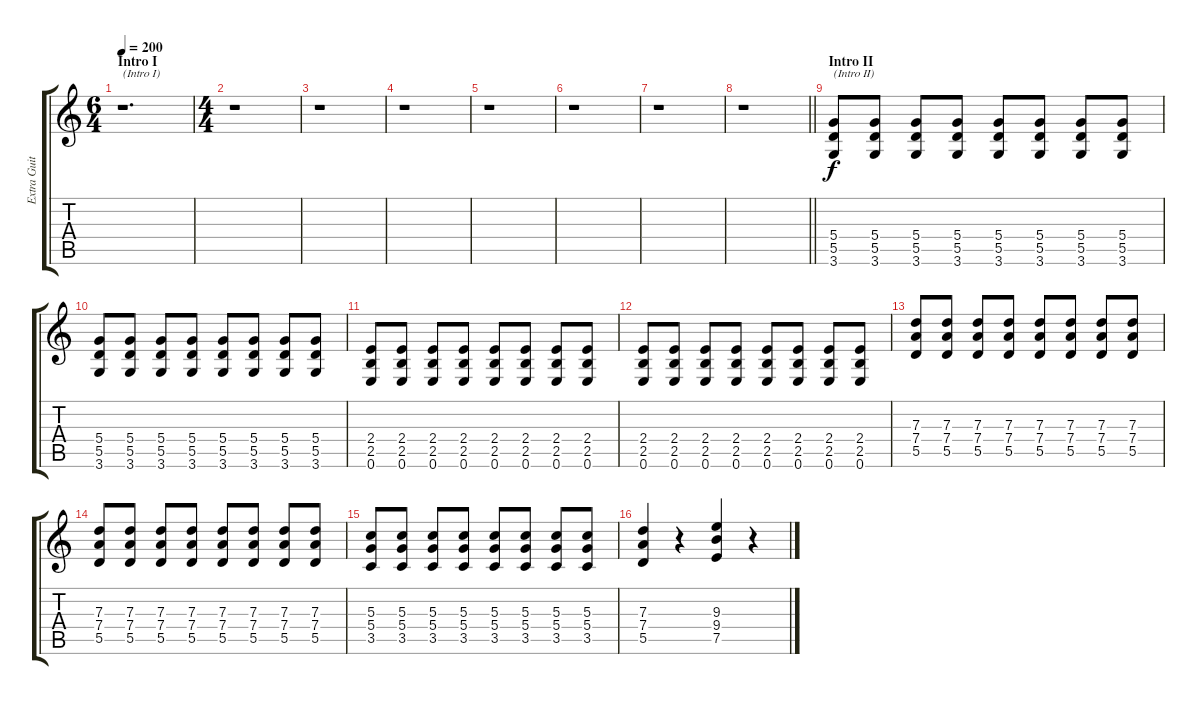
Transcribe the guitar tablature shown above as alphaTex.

\track ("Extra Guitar" "Extra Guit") {instrument distortionguitar}
\staff {score tabs}
\tuning (E4 B3 G3 D3 A2 E2) {hide}
\ts (6 4)
\section ("" "Intro I")
\tempo 200
\clef g2
\ks c
r.1{d txt "(Intro I)" dy f instrument distortionguitar} |
\ts (4 4)
r.1 |
r.1 |
r.1 |
r.1 |
r.1 |
r.1 |
\barLineRight lightlight
r.1 |
\section ("" "Intro II")
(5.4 5.5 3.6).8{txt "(Intro II)"} (5.4 5.5 3.6).8 (5.4 5.5 3.6).8 (5.4 5.5 3.6).8 (5.4 5.5 3.6).8 (5.4 5.5 3.6).8 (5.4 5.5 3.6).8 (5.4 5.5 3.6).8 |
(5.4 5.5 3.6).8 (5.4 5.5 3.6).8 (5.4 5.5 3.6).8 (5.4 5.5 3.6).8 (5.4 5.5 3.6).8 (5.4 5.5 3.6).8 (5.4 5.5 3.6).8 (5.4 5.5 3.6).8 |
(2.4 2.5 0.6).8 (2.4 2.5 0.6).8 (2.4 2.5 0.6).8 (2.4 2.5 0.6).8 (2.4 2.5 0.6).8 (2.4 2.5 0.6).8 (2.4 2.5 0.6).8 (2.4 2.5 0.6).8 |
(2.4 2.5 0.6).8 (2.4 2.5 0.6).8 (2.4 2.5 0.6).8 (2.4 2.5 0.6).8 (2.4 2.5 0.6).8 (2.4 2.5 0.6).8 (2.4 2.5 0.6).8 (2.4 2.5 0.6).8 |
(7.3 7.4 5.5).8 (7.3 7.4 5.5).8 (7.3 7.4 5.5).8 (7.3 7.4 5.5).8 (7.3 7.4 5.5).8 (7.3 7.4 5.5).8 (7.3 7.4 5.5).8 (7.3 7.4 5.5).8 |
(7.3 7.4 5.5).8 (7.3 7.4 5.5).8 (7.3 7.4 5.5).8 (7.3 7.4 5.5).8 (7.3 7.4 5.5).8 (7.3 7.4 5.5).8 (7.3 7.4 5.5).8 (7.3 7.4 5.5).8 |
(5.3 5.4 3.5).8 (5.3 5.4 3.5).8 (5.3 5.4 3.5).8 (5.3 5.4 3.5).8 (5.3 5.4 3.5).8 (5.3 5.4 3.5).8 (5.3 5.4 3.5).8 (5.3 5.4 3.5).8 |
(7.3 7.4 5.5).4 r.4 (9.3 9.4 7.5).4 r.4
